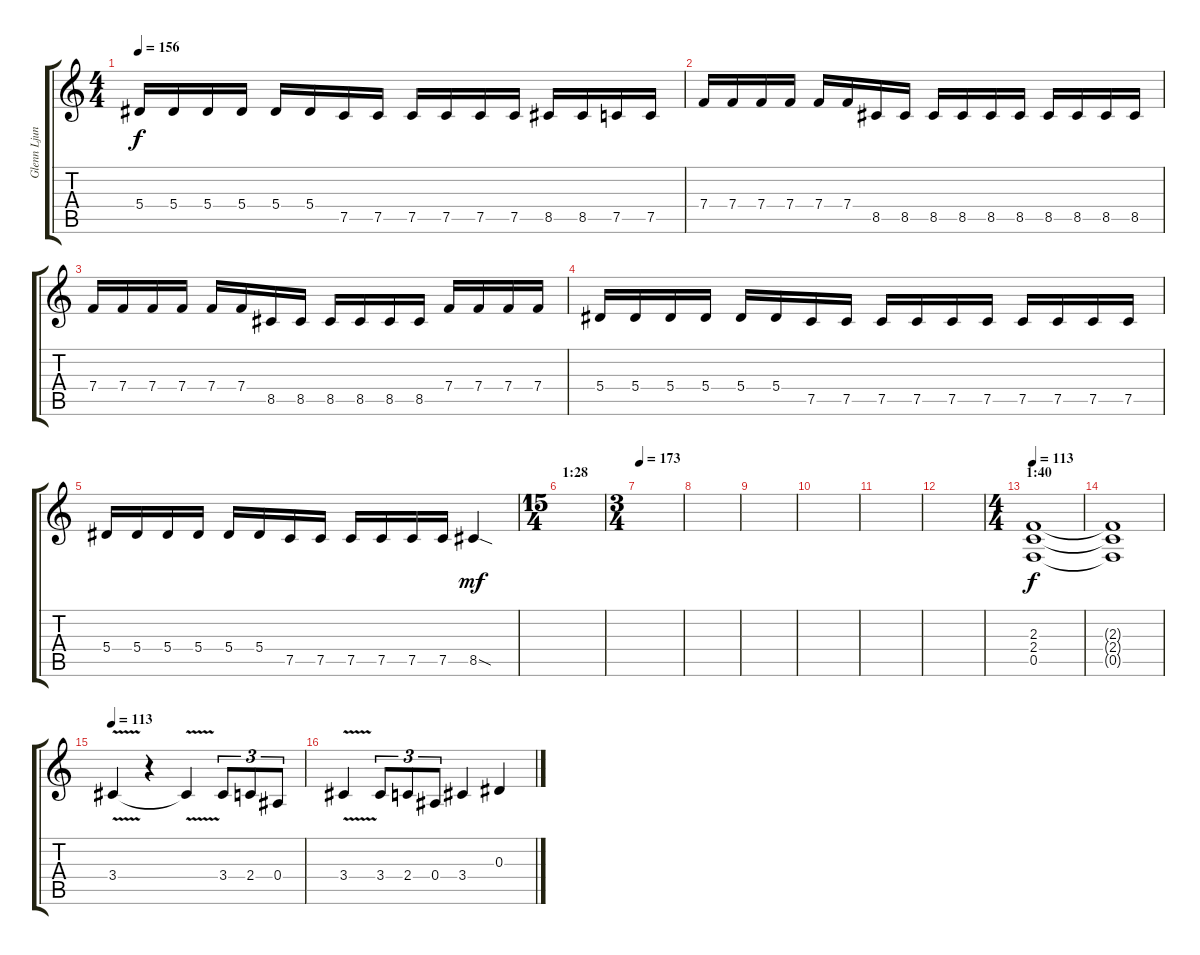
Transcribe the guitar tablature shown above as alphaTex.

\track ("Glenn Ljungström" "Glenn Ljun") {instrument distortionguitar}
\staff {score tabs}
\tuning (C4 G3 Eb3 Bb2 F2 C2) {hide}
\ts (4 4)
\tempo 156
\clef g2
\ks c
5.4.16{dy f} 5.4.16 5.4.16 5.4.16 5.4.16 5.4.16 7.5.16 7.5.16 7.5.16 7.5.16 7.5.16 7.5.16 8.5.16 8.5.16 7.5.16 7.5.16 |
7.4.16 7.4.16 7.4.16 7.4.16 7.4.16 7.4.16 8.5.16 8.5.16 8.5.16 8.5.16 8.5.16 8.5.16 8.5.16 8.5.16 8.5.16 8.5.16 |
7.4.16 7.4.16 7.4.16 7.4.16 7.4.16 7.4.16 8.5.16 8.5.16 8.5.16 8.5.16 8.5.16 8.5.16 7.4.16 7.4.16 7.4.16 7.4.16 |
5.4.16 5.4.16 5.4.16 5.4.16 5.4.16 5.4.16 7.5.16 7.5.16 7.5.16 7.5.16 7.5.16 7.5.16 7.5.16 7.5.16 7.5.16 7.5.16 |
5.4.16 5.4.16 5.4.16 5.4.16 5.4.16 5.4.16 7.5.16 7.5.16 7.5.16 7.5.16 7.5.16 7.5.16 8.5{sod}.4{dy mf} |
\ts (15 4)
\section ("" "1:28")
|
\ts (3 4)
\tempo 173
|
|
|
|
|
|
\ts (4 4)
\section ("" "1:40")
\tempo 113
(2.3 2.4 0.5).1{dy f} |
(2.3{t} 2.4{t} 0.5{t}).1 |
\tempo 113
3.4{v}.4 r.4 3.4{t}.4 3.4.8{tu (3 2)} 2.4.8{tu (3 2)} 0.4.8{tu (3 2)} |
3.4{v}.4 3.4.8{tu (3 2)} 2.4.8{tu (3 2)} 0.4.8{tu (3 2)} 3.4.4 0.3.4
